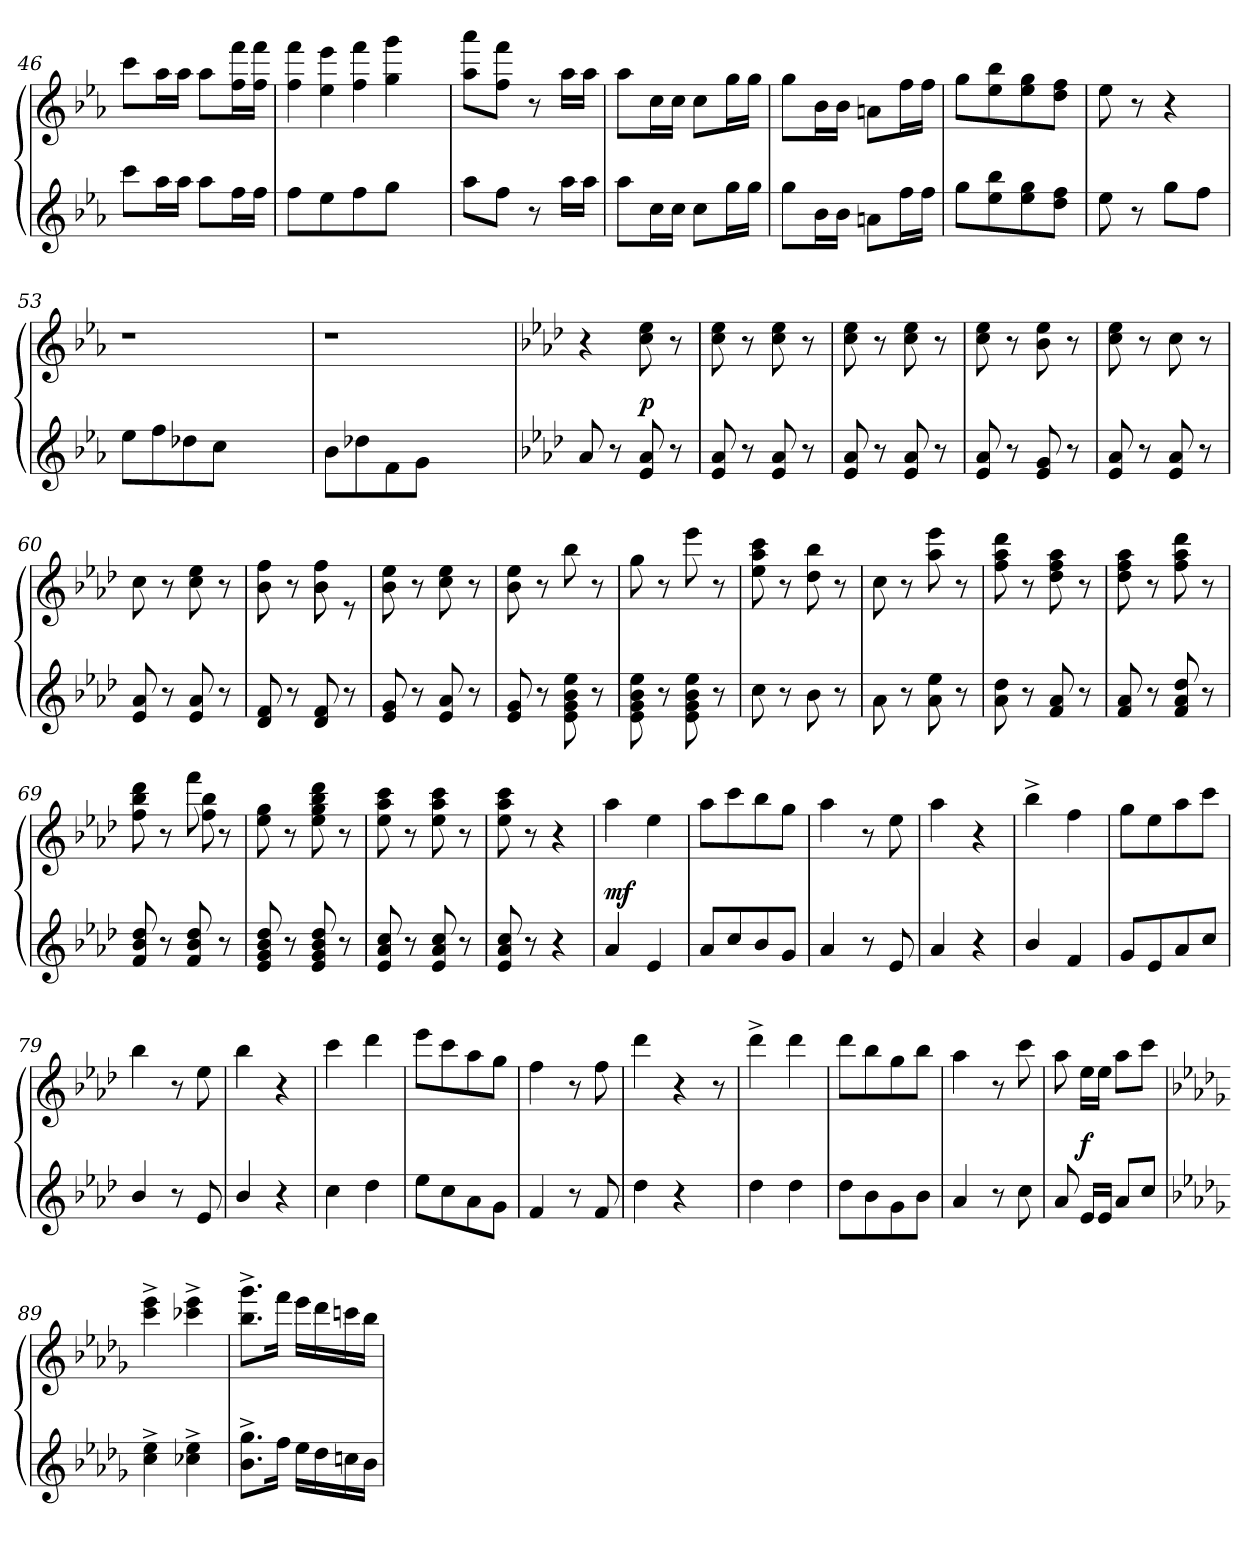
**kern	**kern	**dynam
*part1	*part1	*part1
*staff2	*staff1	*staff1/2
*clefG2	*clefG2	*
*k[b-e-a-]	*k[b-e-a-]	*
=46	=46	=46
8ccci\L	8cccj\L	.
16aa-i\L	16aa-j\L	.
16aa-i\JJ	16aa-j\JJ	.
8aa-i\L	8aa-j\L	.
16ffi\L	16ffj\ 16fffj\L	.
16ffi\JJ	16ffj\ 16fffj\JJ	.
=47	=47	=47
*	*^	*
8ffi\L	4ffj\ 4fffj\	8ryy	.
8ee-i\	.	4ee-Z\ 4eee-Z\	.
8ffi\	4ffj\ 4fffj\	.	.
8ggi\J	.	4ggZ\ 4gggZ\	.
8ryy	8ryy	.	.
*	*v	*v	*
!!LO:LB:g=z
=48	=48	=48
8aa-i\L	8aa-j\ 8aaa-j\L	.
8ffi\J	8ffj\ 8fffj\J	.
8r	8r	.
16aa-i\LL	16aa-j\LL	.
16aa-i\JJ	16aa-j\JJ	.
=49	=49	=49
8aa-i\L	8aa-j\L	.
16cci\L	16ccj\L	.
16cci\JJ	16ccj\JJ	.
8cci\L	8ccj\L	.
16ggi\L	16ggj\L	.
16ggi\JJ	16ggj\JJ	.
=50	=50	=50
8ggi\L	8ggj\L	.
16b-i\L	16b-j\L	.
16b-i\JJ	16b-j\JJ	.
8ani\L	8anj\L	.
16ffi\L	16ffj\L	.
16ffi\JJ	16ffj\JJ	.
=51	=51	=51
8ggi\L	8ggj\L	.
8ee-i\ 8bb-i\	8ee-j\ 8bb-j\	.
8ggi\ 8ee-i\	8ee-j\ 8ggj\	.
8ddi\ 8ffi\J	8ddj\ 8ffj\J	.
=52	=52	=52
8ee-i\	8ee-j\	.
8r	8r	.
8ggi\L	4r	.
8ffi\J	.	.
=53	=53	=53
8ee-i\L	1r	.
8ffi\	.	.
8dd-Xi\	.	.
8cci\J	.	.
2ryy	.	.
=54	=54	=54
8b-i\L	1r	.
8dd-Xi\	.	.
8fi\	.	.
8gi\J	.	.
2ryy	.	.
!!LO:LB:g=z
=55	=55	=55
*k[b-e-a-d-]	*k[b-e-a-d-]	*
8a-i/	4r	.
8r	.	.
!	!	!LO:DY:a=2
8a-i/ 8e-i/	8ccj\ 8ee-j\	p
8r	8r	.
=56	=56	=56
8a-i/ 8e-i/	8ccj\ 8ee-j\	.
8r	8r	.
8a-i/ 8e-i/	8ccj\ 8ee-j\	.
8r	8r	.
=57	=57	=57
8a-i/ 8e-i/	8ccj\ 8ee-j\	.
8r	8r	.
8a-i/ 8e-i/	8ccj\ 8ee-j\	.
8r	8r	.
=58	=58	=58
8a-i/ 8e-i/	8ccj\ 8ee-j\	.
8r	8r	.
8gi/ 8e-i/	8b-j\ 8ee-j\	.
8r	8r	.
=59	=59	=59
8a-i/ 8e-i/	8ccj\ 8ee-j\	.
8r	8r	.
8a-i/ 8e-i/	8ccj\	.
8r	8r	.
=60	=60	=60
8a-i/ 8e-i/	8ccj\	.
8r	8r	.
8a-i/ 8e-i/	8ccj\ 8ee-j\	.
8r	8r	.
=61	=61	=61
*	*^	*
8fi/ 8d-i/	8b-j\ 8ffj\	8ryy	.
8r	8r	8ryy	.
8fi/ 8d-i/	4b-j\ 4ffj\	8b-Z\	.
8r	.	8r	.
*	*v	*v	*
!!LO:LB:g=z
=62	=62	=62
8gi/ 8e-i/	8b-j\ 8ee-j\	.
8r	8r	.
8a-i/ 8e-i/	8ccj\ 8ee-j\	.
8r	8r	.
=63	=63	=63
8gi/ 8e-i/	8b-j\ 8ee-j\	.
8r	8r	.
8e-i\ 8gi\ 8b-i\ 8ee-i\	8bb-j\	.
8r	8r	.
=64	=64	=64
8e-i\ 8gi\ 8b-i\ 8ee-i\	8ggj\	.
8r	8r	.
8e-i\ 8gi\ 8b-i\ 8ee-i\	8eee-j\	.
8r	8r	.
=65	=65	=65
8cci\	8ee-j\ 8aa-j\ 8cccj\	.
8r	8r	.
8b-i\	8dd-j\ 8bb-j\	.
8r	8r	.
=66	=66	=66
8a-i\	8ccj\	.
8r	8r	.
8a-i\ 8ee-i\	8aa-j\ 8eee-j\	.
8r	8r	.
=67	=67	=67
8a-i\ 8dd-i\	8ffj\ 8aa-j\ 8ddd-j\	.
8r	8r	.
8a-i/ 8fi/	8dd-j\ 8ffj\ 8aa-j\	.
8r	8r	.
=68	=68	=68
8a-i/ 8fi/	8dd-j\ 8ffj\ 8aa-j\	.
8r	8r	.
8dd-i/ 8a-i/ 8fi/	8ffj\ 8aa-j\ 8ddd-j\	.
8r	8r	.
!!LO:LB:g=z
=69	=69	=69
*	*^	*
8dd-i/ 8b-i/ 8fi/	8ffj\ 8ddd-j\ 8bb-j\	8ryy	.
8r	8r	8ryy	.
8fi/ 8dd-i/ 8b-i/	8fffj\	8ffZ\ 8bb-Z\	.
8r	8r	8ryy	.
*	*v	*v	*
=70	=70	=70
8e-i/ 8gi/ 8dd-i/ 8b-i/	8ee-j\ 8ggj\	.
8r	8r	.
8e-i/ 8gi/ 8b-i/ 8dd-i/	8ee-j\ 8ggj\ 8ddd-j\ 8bb-j\	.
8r	8r	.
=71	=71	=71
8cci/ 8a-i/ 8e-i/	8ee-j\ 8cccj\ 8aa-j\	.
8r	8r	.
8cci/ 8a-i/ 8e-i/	8ee-j\ 8aa-j\ 8cccj\	.
8r	8r	.
=72	=72	=72
8e-i/ 8a-i/ 8cci/	8ee-j\ 8cccj\ 8aa-j\	.
8r	8r	.
4r	4r	.
=73	=73	=73
!	!	!LO:DY:a=2
4a-i/	4aa-j\	mf
4e-i/	4ee-j\	.
=74	=74	=74
8a-i/L	8aa-j\L	.
8cci/	8cccj\	.
8b-i/	8bb-j\	.
8gi/J	8ggj\J	.
=75	=75	=75
4a-i/	4aa-j\	.
8r	8r	.
8e-i/	8ee-j\	.
=76	=76	=76
4a-i/	4aa-j\	.
4r	4r	.
!!LO:PB:g=z
=77	=77	=77
4b-i/	4bb-^>j\	.
4fi/	4ffj\	.
=78	=78	=78
8gi/L	8ggj\L	.
8e-i/	8ee-j\	.
8a-i/	8aa-j\	.
8cci/J	8cccj\J	.
=79	=79	=79
4b-i/	4bb-j\	.
8r	8r	.
8e-i/	8ee-j\	.
=80	=80	=80
4b-i/	4bb-j\	.
4r	4r	.
=81	=81	=81
4cci\	4cccj\	.
4dd-i\	4ddd-j\	.
=82	=82	=82
8ee-i\L	8eee-j\L	.
8cci\	8cccj\	.
8a-i\	8aa-j\	.
8gi\J	8ggj\J	.
=83	=83	=83
4fi/	4ffj\	.
8r	8r	.
8fi/	8ffj\	.
=84	=84	=84
4dd-i\	4ddd-j\	.
4r	4r	.
8ryy	8r	.
!!LO:LB:g=z
=85	=85	=85
4dd-i\	4ddd-^>j\	.
4dd-i\	4ddd-j\	.
=86	=86	=86
8dd-i\L	8ddd-j\L	.
8b-i\	8bb-j\	.
8gi\	8ggj\	.
8b-i\J	8bb-j\J	.
=87	=87	=87
4a-i/	4aa-j\	.
8r	8r	.
8cci\	8cccj\	.
=88	=88	=88
8a-i/	8aa-j\	.
!	!	!LO:DY:a=2
16e-i/LL	16ee-j\LL	f
16e-i/JJ	16ee-j\JJ	.
8a-i/L	8aa-j\L	.
8cci/J	8cccj\J	.
=89	=89	=89
*k[b-e-a-d-g-]	*k[b-e-a-d-g-]	*
4cci^>\ 4ee-i^>\	4eee-j^>\ 4cccj^>\	.
4cc-Xi^>\ 4ee-i^>\	4eee-j^>\ 4ccc-Xj^>\	.
=90	=90	=90
8.b-i^>\ 8.gg-i^>\L	8.bb-j^>\ 8.ggg-j^>\L	.
16ffi\Jk	16fffj\Jk	.
16ee-i\LL	16eee-j\LL	.
16dd-i\	16ddd-j\	.
16ccni\	16cccnj\	.
16b-i\JJ	16bb-j\JJ	.
=	=	=
*-	*-	*-
